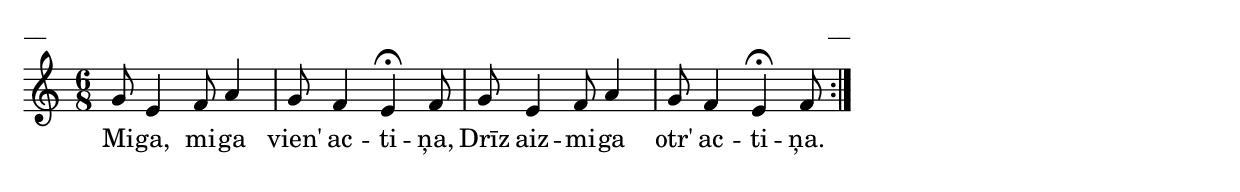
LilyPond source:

\version "2.13.16"
%\header {
%    title = "Miga, miga vien' actiņa"
%}
\paper {
line-width = 14\cm
left-margin = 0.4\cm
between-system-padding = 0.1\cm
between-system-space = 0.1\cm
}
\layout {
indent = #0
ragged-last = ##f
}

voiceA = \relative c' {
\clef "treble"
\key c \major
\time 6/8
\repeat volta 2 {
g'8 e4 f8 a4 | 
g8 f4 e\fermata f8 | 
g8 e4 f8 a4 | 
g8 f4 e\fermata f8 |
}
} 

lyricA = \lyricmode {
Mi -- ga, mi -- ga vien' ac -- ti -- ņa, 
Drīz aiz -- mi -- ga otr' ac -- ti -- ņa. 
} 


fullScore = <<
\new Staff {
<<
\new Voice = "voiceA" { \oneVoice \autoBeamOff \voiceA }
\lyricsto "voiceA" \new Lyrics \lyricA
>>
}
>>

\score {
\fullScore
\header { piece = "__" opus = "__" }
}
\markup { \with-color #(x11-color 'white) \sans \smaller "__" }
\score {
\unfoldRepeats
\fullScore
\midi {
\context { \Staff \remove "Staff_performer" }
\context { \Voice \consists "Staff_performer" }
}
}


